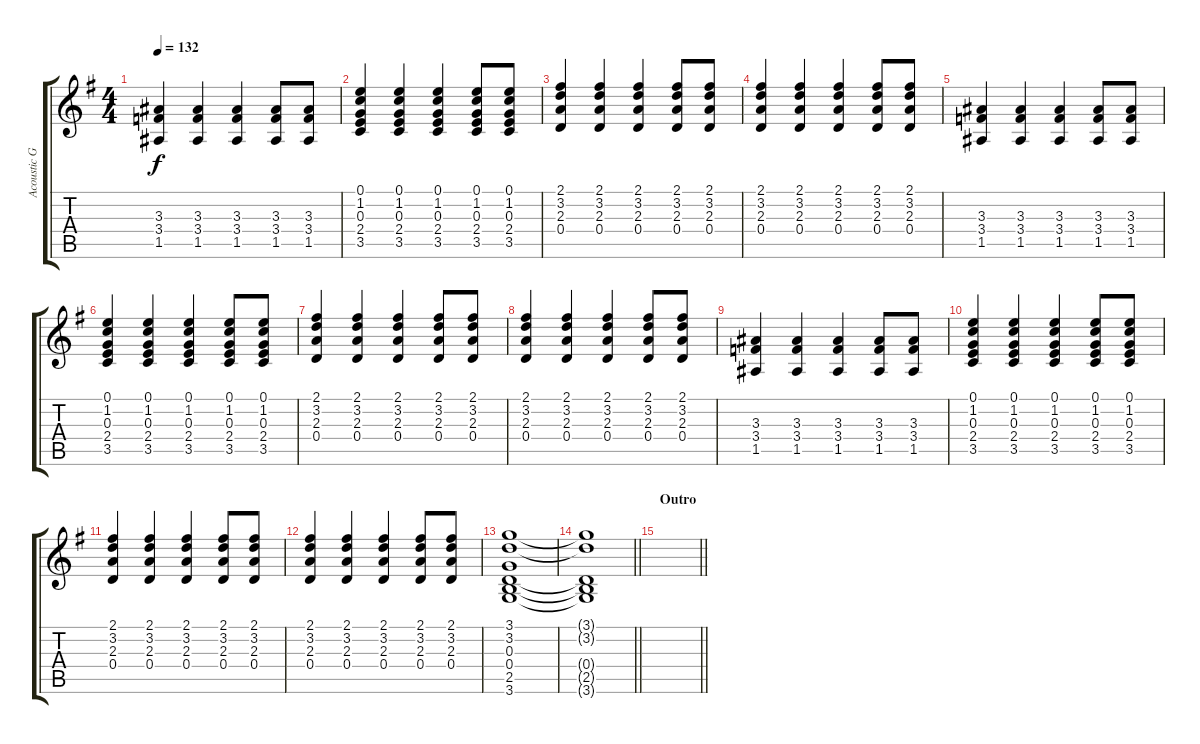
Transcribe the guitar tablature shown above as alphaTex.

\track ("Acoustic Guitar" "Acoustic G") {instrument acousticguitarnylon}
\staff {score tabs}
\tuning (E4 B3 G3 D3 A2 E2) {hide}
\ts (4 4)
\tempo 132
\clef g2
\ks g
(3.3 3.4 1.5).4{dy f} (3.3 3.4 1.5).4 (3.3 3.4 1.5).4 (3.3 3.4 1.5).8 (3.3 3.4 1.5).8 |
(0.1 1.2 0.3 2.4 3.5).4 (0.1 1.2 0.3 2.4 3.5).4 (0.1 1.2 0.3 2.4 3.5).4 (0.1 1.2 0.3 2.4 3.5).8 (0.1 1.2 0.3 2.4 3.5).8 |
(2.1 3.2 2.3 0.4).4 (2.1 3.2 2.3 0.4).4 (2.1 3.2 2.3 0.4).4 (2.1 3.2 2.3 0.4).8 (2.1 3.2 2.3 0.4).8 |
(2.1 3.2 2.3 0.4).4 (2.1 3.2 2.3 0.4).4 (2.1 3.2 2.3 0.4).4 (2.1 3.2 2.3 0.4).8 (2.1 3.2 2.3 0.4).8 |
(3.3 3.4 1.5).4 (3.3 3.4 1.5).4 (3.3 3.4 1.5).4 (3.3 3.4 1.5).8 (3.3 3.4 1.5).8 |
(0.1 1.2 0.3 2.4 3.5).4 (0.1 1.2 0.3 2.4 3.5).4 (0.1 1.2 0.3 2.4 3.5).4 (0.1 1.2 0.3 2.4 3.5).8 (0.1 1.2 0.3 2.4 3.5).8 |
(2.1 3.2 2.3 0.4).4 (2.1 3.2 2.3 0.4).4 (2.1 3.2 2.3 0.4).4 (2.1 3.2 2.3 0.4).8 (2.1 3.2 2.3 0.4).8 |
(2.1 3.2 2.3 0.4).4 (2.1 3.2 2.3 0.4).4 (2.1 3.2 2.3 0.4).4 (2.1 3.2 2.3 0.4).8 (2.1 3.2 2.3 0.4).8 |
(3.3 3.4 1.5).4 (3.3 3.4 1.5).4 (3.3 3.4 1.5).4 (3.3 3.4 1.5).8 (3.3 3.4 1.5).8 |
(0.1 1.2 0.3 2.4 3.5).4 (0.1 1.2 0.3 2.4 3.5).4 (0.1 1.2 0.3 2.4 3.5).4 (0.1 1.2 0.3 2.4 3.5).8 (0.1 1.2 0.3 2.4 3.5).8 |
(2.1 3.2 2.3 0.4).4 (2.1 3.2 2.3 0.4).4 (2.1 3.2 2.3 0.4).4 (2.1 3.2 2.3 0.4).8 (2.1 3.2 2.3 0.4).8 |
(2.1 3.2 2.3 0.4).4 (2.1 3.2 2.3 0.4).4 (2.1 3.2 2.3 0.4).4 (2.1 3.2 2.3 0.4).8 (2.1 3.2 2.3 0.4).8 |
(3.1 3.2 0.3 0.4 2.5 3.6).1 |
\barLineRight lightlight
(3.1{t} 3.2{t} 0.4{t} 2.5{t} 3.6{t}).1 |
\section ("" "Outro")
\barLineRight lightlight
